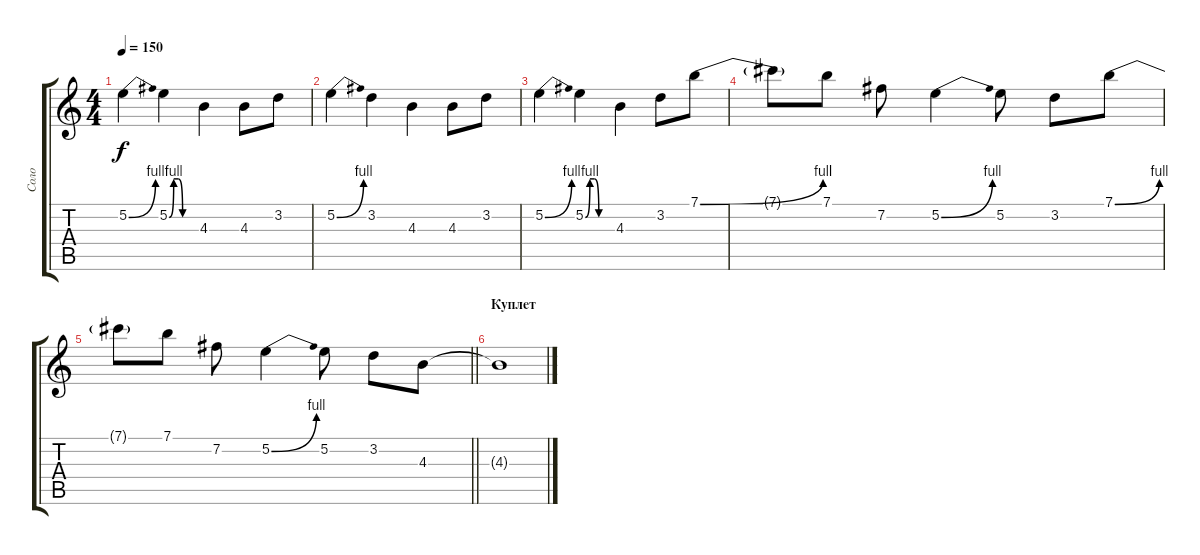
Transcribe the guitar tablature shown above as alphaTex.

\track ("Соло" "Соло") {instrument distortionguitar}
\staff {score tabs}
\tuning (E4 B3 G3 D3 A2 E2) {hide}
\ts (4 4)
\tempo 150
\clef g2
\ks c
5.2{be (bend 0 0 60 4)}.4{dy f} 5.2{be (custom 0 0 10 4 20 4 30 0 60 0)}.4 4.3.4 4.3.8 3.2.8 |
5.2{be (bend 0 0 60 4)}.4 3.2.4 4.3.4 4.3.8 3.2.8 |
5.2{be (bend 0 0 60 4)}.4 5.2{be (custom 0 0 10 4 20 4 30 0 60 0)}.4 4.3.4 3.2.8 7.1{be (bend 0 0 60 4)}.8 |
7.1{t}.8 7.1.8 7.2.8 5.2{be (bend 0 0 60 4)}.4 5.2.8 3.2.8 7.1{be (bend 0 0 60 4)}.8 |
\barLineRight lightlight
7.1{t}.8 7.1.8 7.2.8 5.2{be (bend 0 0 60 4)}.4 5.2.8 3.2.8 4.3.8 |
\section ("" "Куплет")
4.3{t}.1
